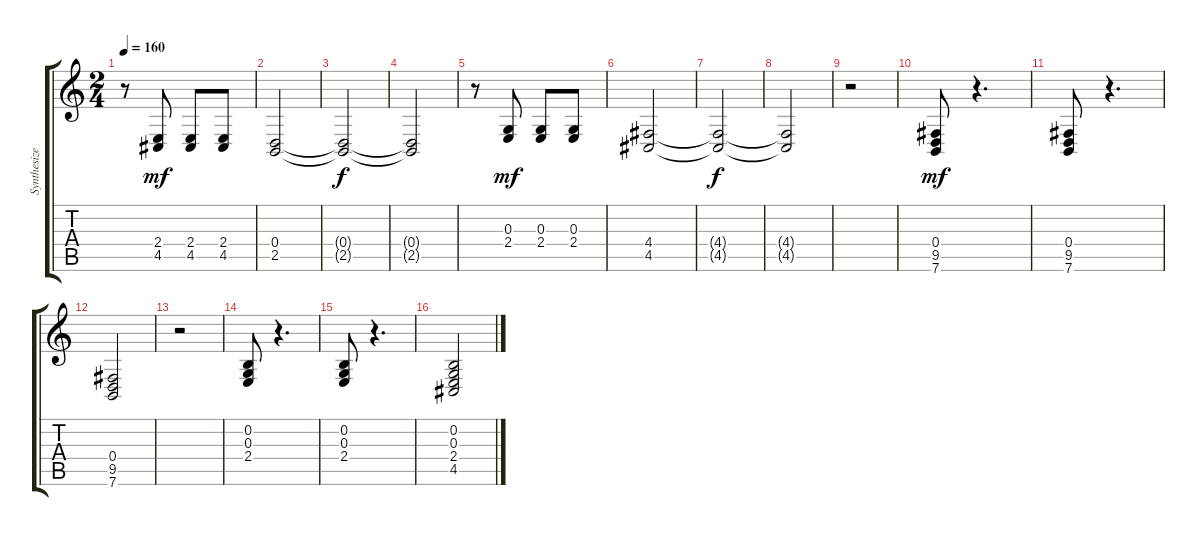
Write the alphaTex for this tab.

\track ("Synthesizer(brass)" "Synthesize") {instrument oboe}
\staff {score tabs}
\tuning (E4 B3 G3 D3 A2 E2) {hide}
\ts (2 4)
\tempo 160
\clef g2
\ks c
r.8{dy mf instrument oboe} (2.4 4.5).8 (2.4 4.5).8 (2.4 4.5).8 |
(0.4 2.5).2 |
(0.4{t} 2.5{t}).2{dy f} |
(0.4{t} 2.5{t}).2 |
r.8 (0.3 2.4).8{dy mf} (0.3 2.4).8 (0.3 2.4).8 |
(4.4 4.5).2 |
(4.4{t} 4.5{t}).2{dy f} |
(4.4{t} 4.5{t}).2 |
r.2 |
(0.4 9.5 7.6).8{dy mf} r.4{d} |
(0.4 9.5 7.6).8 r.4{d} |
(0.4 9.5 7.6).2 |
r.2 |
(0.2 0.3 2.4).8 r.4{d} |
(0.2 0.3 2.4).8 r.4{d} |
(0.2 0.3 2.4 4.5).2
